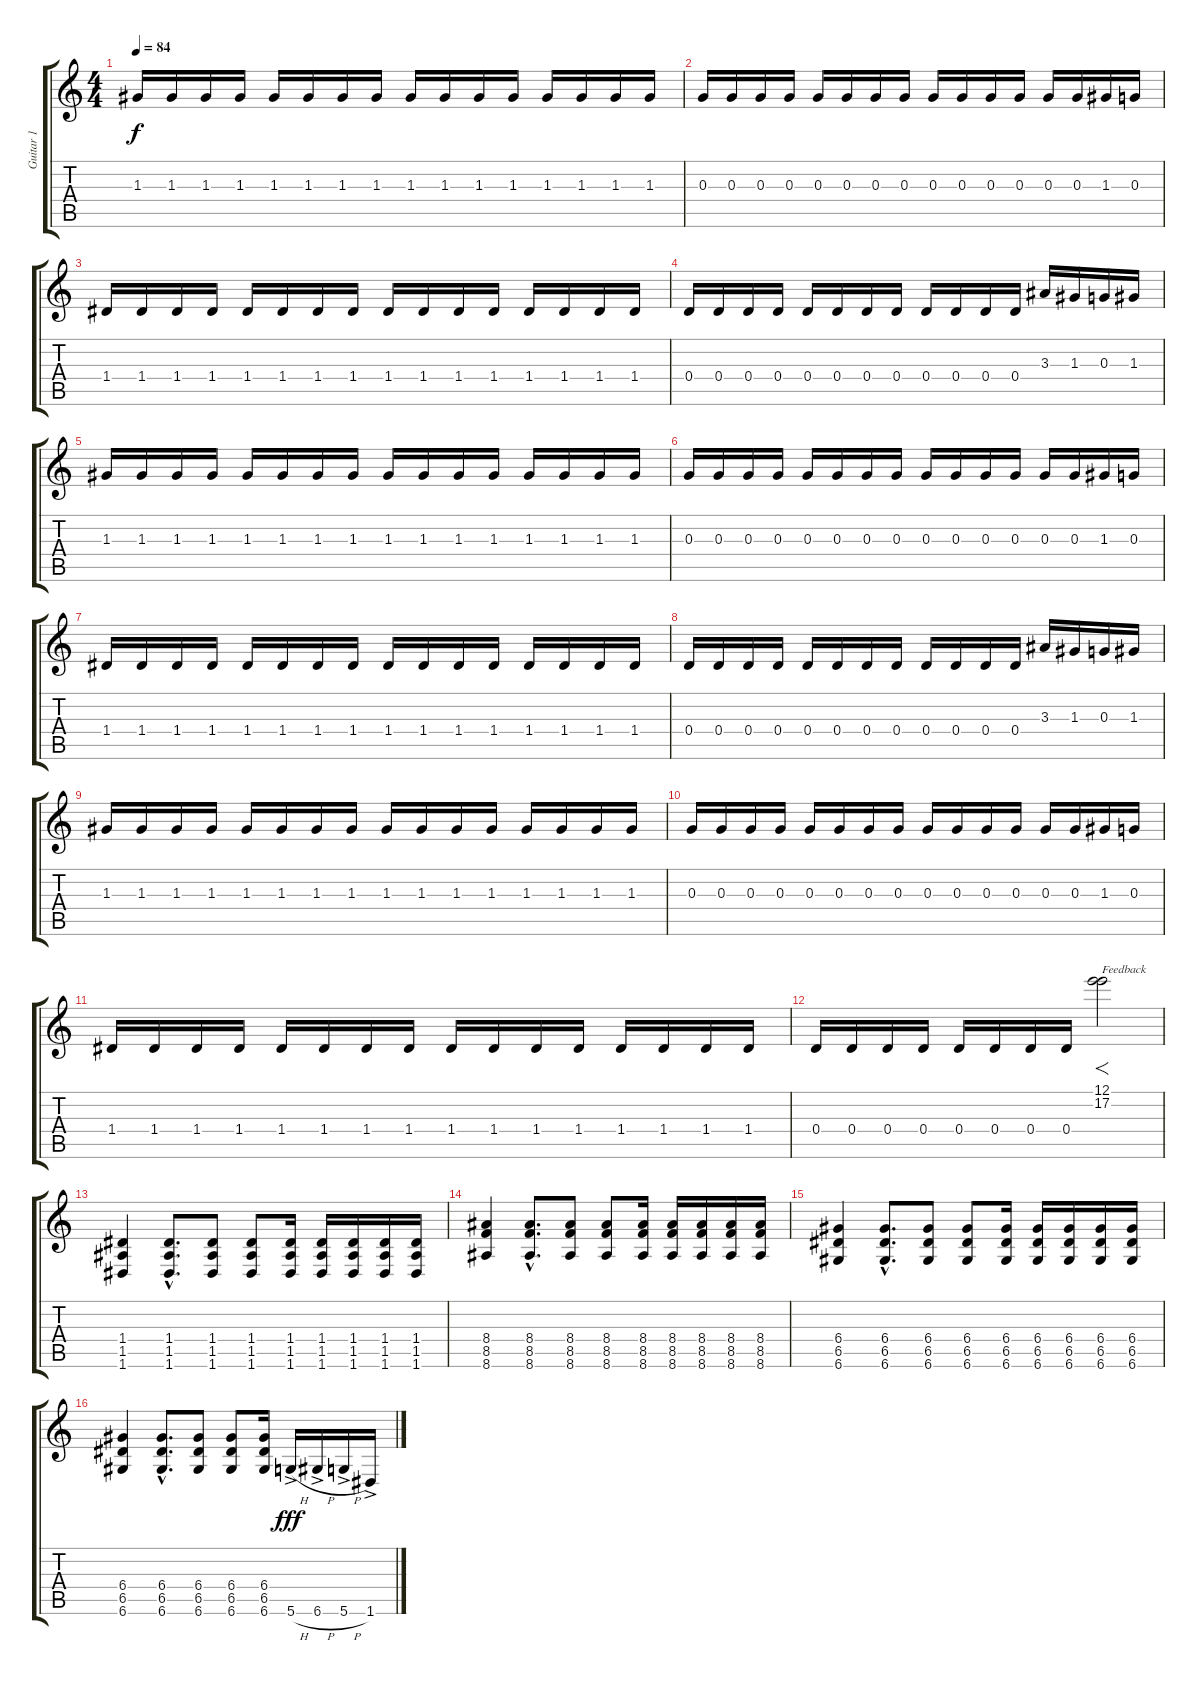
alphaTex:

\track ("Guitar 1" "Guitar 1") {instrument overdrivenguitar}
\staff {score tabs}
\tuning (E4 B3 G3 D3 A2 D2) {hide}
\ts (4 4)
\tempo 84
\clef g2
\ks c
1.3.16{dy f instrument overdrivenguitar} 1.3.16 1.3.16 1.3.16 1.3.16 1.3.16 1.3.16 1.3.16 1.3.16 1.3.16 1.3.16 1.3.16 1.3.16 1.3.16 1.3.16 1.3.16 |
0.3.16 0.3.16 0.3.16 0.3.16 0.3.16 0.3.16 0.3.16 0.3.16 0.3.16 0.3.16 0.3.16 0.3.16 0.3.16 0.3.16 1.3.16 0.3.16 |
1.4.16 1.4.16 1.4.16 1.4.16 1.4.16 1.4.16 1.4.16 1.4.16 1.4.16 1.4.16 1.4.16 1.4.16 1.4.16 1.4.16 1.4.16 1.4.16 |
0.4.16 0.4.16 0.4.16 0.4.16 0.4.16 0.4.16 0.4.16 0.4.16 0.4.16 0.4.16 0.4.16 0.4.16 3.3.16 1.3.16 0.3.16 1.3.16 |
1.3.16 1.3.16 1.3.16 1.3.16 1.3.16 1.3.16 1.3.16 1.3.16 1.3.16 1.3.16 1.3.16 1.3.16 1.3.16 1.3.16 1.3.16 1.3.16 |
0.3.16 0.3.16 0.3.16 0.3.16 0.3.16 0.3.16 0.3.16 0.3.16 0.3.16 0.3.16 0.3.16 0.3.16 0.3.16 0.3.16 1.3.16 0.3.16 |
1.4.16 1.4.16 1.4.16 1.4.16 1.4.16 1.4.16 1.4.16 1.4.16 1.4.16 1.4.16 1.4.16 1.4.16 1.4.16 1.4.16 1.4.16 1.4.16 |
0.4.16 0.4.16 0.4.16 0.4.16 0.4.16 0.4.16 0.4.16 0.4.16 0.4.16 0.4.16 0.4.16 0.4.16 3.3.16 1.3.16 0.3.16 1.3.16 |
1.3.16 1.3.16 1.3.16 1.3.16 1.3.16 1.3.16 1.3.16 1.3.16 1.3.16 1.3.16 1.3.16 1.3.16 1.3.16 1.3.16 1.3.16 1.3.16 |
0.3.16 0.3.16 0.3.16 0.3.16 0.3.16 0.3.16 0.3.16 0.3.16 0.3.16 0.3.16 0.3.16 0.3.16 0.3.16 0.3.16 1.3.16 0.3.16 |
1.4.16 1.4.16 1.4.16 1.4.16 1.4.16 1.4.16 1.4.16 1.4.16 1.4.16 1.4.16 1.4.16 1.4.16 1.4.16 1.4.16 1.4.16 1.4.16 |
0.4.16 0.4.16 0.4.16 0.4.16 0.4.16 0.4.16 0.4.16 0.4.16 (12.1 17.2).2{f txt "Feedback"} |
(1.4 1.5 1.6).4 (1.4{hac} 1.5{hac} 1.6{hac}).8{d} (1.4 1.5 1.6).8 (1.4 1.5 1.6).8 (1.4 1.5 1.6).16 (1.4 1.5 1.6).16 (1.4 1.5 1.6).16 (1.4 1.5 1.6).16 (1.4 1.5 1.6).16 |
(8.4 8.5 8.6).4 (8.4{hac} 8.5{hac} 8.6{hac}).8{d} (8.4 8.5 8.6).8 (8.4 8.5 8.6).8 (8.4 8.5 8.6).16 (8.4 8.5 8.6).16 (8.4 8.5 8.6).16 (8.4 8.5 8.6).16 (8.4 8.5 8.6).16 |
(6.4 6.5 6.6).4 (6.4{hac} 6.5{hac} 6.6{hac}).8{d} (6.4 6.5 6.6).8 (6.4 6.5 6.6).8 (6.4 6.5 6.6).16 (6.4 6.5 6.6).16 (6.4 6.5 6.6).16 (6.4 6.5 6.6).16 (6.4 6.5 6.6).16 |
(6.4 6.5 6.6).4 (6.4{hac} 6.5{hac} 6.6{hac}).8{d} (6.4 6.5 6.6).8 (6.4 6.5 6.6).8 (6.4 6.5 6.6).16 5.6{h ac}.16{dy fff} 6.6{h ac}.16 5.6{h ac}.16 1.6{ac}.16
